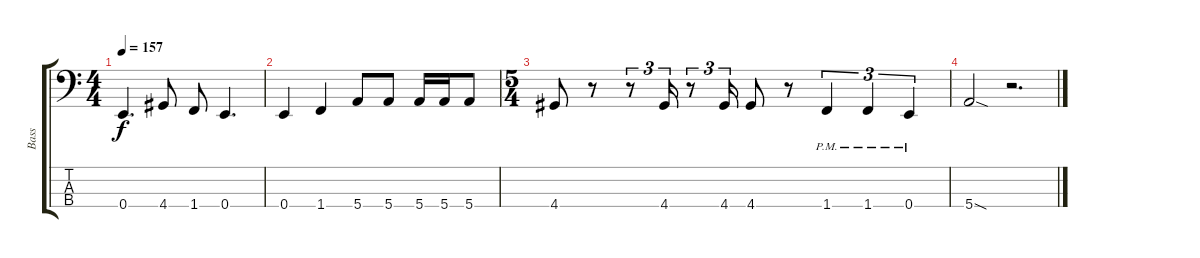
\track ("Bass" "Bass") {instrument electricbasspick}
\staff {score tabs}
\tuning (G2 D2 A1 E1) {hide}
\ts (4 4)
\tempo 157
\clef f4
\ks c
0.4.4{d dy f} 4.4.8 1.4.8 0.4.4{d} |
0.4.4 1.4.4 5.4.8 5.4.8 5.4.16 5.4.16 5.4.8 |
\ts (5 4)
4.4.8 r.8 r.8{tu (3 2)} 4.4.16{tu (3 2)} r.8{tu (3 2)} 4.4.16{tu (3 2)} 4.4.8 r.8 1.4{pm}.4{tu (3 2)} 1.4{pm}.4{tu (3 2)} 0.4{pm}.4{tu (3 2)} |
5.4{sod}.2 r.2{d}
